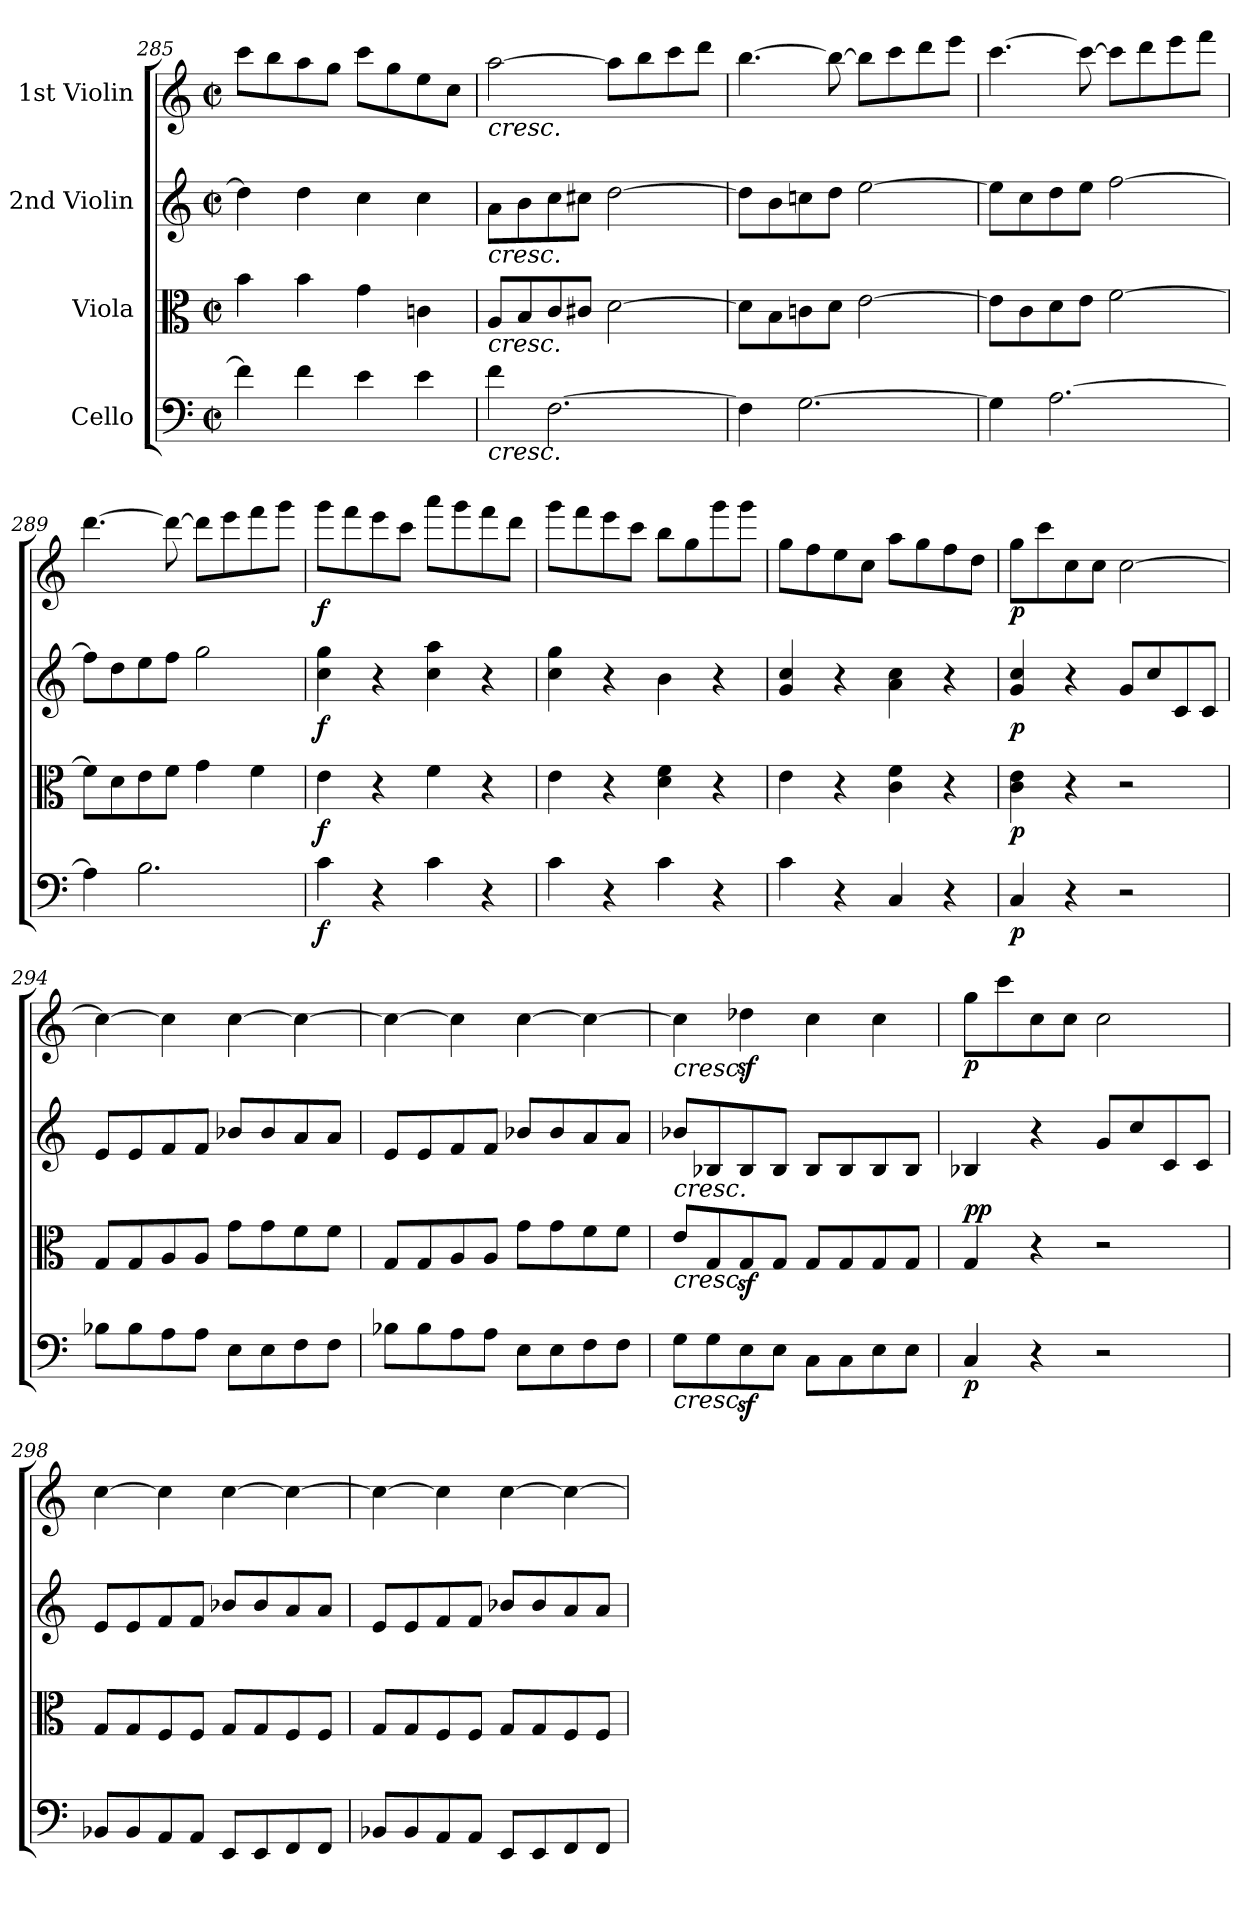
**kern	**dynam	**kern	**dynam	**kern	**dynam	**kern	**dynam
*part4	*part4	*part3	*part3	*part2	*part2	*part1	*part1
*staff4	*staff4	*staff3	*staff3	*staff2	*staff2	*staff1	*staff1
*I"Cello	*	*I"Viola	*	*I"2nd Violin	*	*I"1st Violin	*
*clefF4	*	*clefC3	*	*clefG2	*	*clefG2	*
*k[]	*	*k[]	*	*k[]	*	*k[]	*
*M2/2	*	*M2/2	*	*M2/2	*	*M2/2	*
*met(c|)	*	*met(c|)	*	*met(c|)	*	*met(c|)	*
=285	=285	=285	=285	=285	=285	=285	=285
4f\]	.	4b\	.	4dd\]	.	8ccc\L	.
.	.	.	.	.	.	8bb\	.
4f\	.	4b\	.	4dd\	.	8aa\	.
.	.	.	.	.	.	8gg\J	.
4e\	.	4g\	.	4cc\	.	8ccc\L	.
.	.	.	.	.	.	8gg\	.
4e\	.	4cn\	.	4cc\	.	8ee\	.
.	.	.	.	.	.	8cc\J	.
!!LO:LB:g=z
=286	=286	=286	=286	=286	=286	=286	=286
!	!	!	!	!	!	!LO:TX:b:i:t=cresc.	!
!	!	!	!	!LO:TX:b:i:t=cresc.	!	!	!
!	!	!LO:TX:b:i:t=cresc.	!	!	!	!	!
!LO:TX:b:i:t=cresc.	!	!	!	!	!	!	!
4f\	.	8A/L	.	8a\L	.	[2aa\	.
.	.	8B/	.	8b\	.	.	.
[2.F\	.	8c/	.	8cc\	.	.	.
.	.	8c#X/J	.	8cc#X\J	.	.	.
.	.	[2d\	.	[2dd\	.	8aa\L]	.
.	.	.	.	.	.	8bb\	.
.	.	.	.	.	.	8ccc\	.
.	.	.	.	.	.	8ddd\J	.
=287	=287	=287	=287	=287	=287	=287	=287
4F\]	.	8d\L]	.	8dd\L]	.	[4.bb\	.
.	.	8B\	.	8b\	.	.	.
[2.G\	.	8cn\	.	8ccn\	.	.	.
.	.	8d\J	.	8dd\J	.	8bb\_	.
.	.	[2e\	.	[2ee\	.	8bb\L]	.
.	.	.	.	.	.	8ccc\	.
.	.	.	.	.	.	8ddd\	.
.	.	.	.	.	.	8eee\J	.
=288	=288	=288	=288	=288	=288	=288	=288
4G\]	.	8e\L]	.	8ee\L]	.	[4.ccc\	.
.	.	8c\	.	8cc\	.	.	.
[2.A\	.	8d\	.	8dd\	.	.	.
.	.	8e\J	.	8ee\J	.	8ccc\_	.
.	.	[2f\	.	[2ff\	.	8ccc\L]	.
.	.	.	.	.	.	8ddd\	.
.	.	.	.	.	.	8eee\	.
.	.	.	.	.	.	8fff\J	.
=289	=289	=289	=289	=289	=289	=289	=289
4A\]	.	8f\L]	.	8ff\L]	.	[4.ddd\	.
.	.	8d\	.	8dd\	.	.	.
2.B\	.	8e\	.	8ee\	.	.	.
.	.	8f\J	.	8ff\J	.	8ddd\_	.
.	.	4g\	.	2gg\	.	8ddd\L]	.
.	.	.	.	.	.	8eee\	.
.	.	4f\	.	.	.	8fff\	.
.	.	.	.	.	.	8ggg\J	.
!!LO:PB:g=z
=290	=290	=290	=290	=290	=290	=290	=290
!	!LO:DY:b	!	!LO:DY:b	!	!LO:DY:b	!	!LO:DY:b
4c\	f	4e\	f	4cc\ 4gg\	f	8ggg\L	f
.	.	.	.	.	.	8fff\	.
4r	.	4r	.	4r	.	8eee\	.
.	.	.	.	.	.	8ccc\J	.
4c\	.	4f\	.	4cc\ 4aa\	.	8aaa\L	.
.	.	.	.	.	.	8ggg\	.
4r	.	4r	.	4r	.	8fff\	.
.	.	.	.	.	.	8ddd\J	.
=291	=291	=291	=291	=291	=291	=291	=291
4c\	.	4e\	.	4cc\ 4gg\	.	8ggg\L	.
.	.	.	.	.	.	8fff\	.
4r	.	4r	.	4r	.	8eee\	.
.	.	.	.	.	.	8ccc\J	.
4c\	.	4d\ 4f\	.	4b\	.	8bb\L	.
.	.	.	.	.	.	8gg\	.
4r	.	4r	.	4r	.	8ggg\	.
.	.	.	.	.	.	8ggg\J	.
=292	=292	=292	=292	=292	=292	=292	=292
4c\	.	4e\	.	4g/ 4cc/	.	8gg\L	.
.	.	.	.	.	.	8ff\	.
4r	.	4r	.	4r	.	8ee\	.
.	.	.	.	.	.	8cc\J	.
4C/	.	4c\ 4f\	.	4a\ 4cc\	.	8aa\L	.
.	.	.	.	.	.	8gg\	.
4r	.	4r	.	4r	.	8ff\	.
.	.	.	.	.	.	8dd\J	.
=293	=293	=293	=293	=293	=293	=293	=293
!	!LO:DY:b	!	!LO:DY:b	!	!LO:DY:b	!	!LO:DY:b
4C/	p	4c\ 4e\	p	4g/ 4cc/	p	8gg\L	p
.	.	.	.	.	.	8ccc\	.
4r	.	4r	.	4r	.	8cc\	.
.	.	.	.	.	.	8cc\J	.
2r	.	2r	.	8g/L	.	[2cc\	.
.	.	.	.	8cc/	.	.	.
.	.	.	.	8c/	.	.	.
.	.	.	.	8c/J	.	.	.
!!LO:LB:g=z
=294	=294	=294	=294	=294	=294	=294	=294
8B-X\L	.	8G/L	.	8e/L	.	4cc\_	.
8B-\	.	8G/	.	8e/	.	.	.
8A\	.	8A/	.	8f/	.	4cc\]	.
8A\J	.	8A/J	.	8f/J	.	.	.
8E\L	.	8g\L	.	8b-X/L	.	[4cc\	.
8E\	.	8g\	.	8b-/	.	.	.
8F\	.	8f\	.	8a/	.	4cc\_	.
8F\J	.	8f\J	.	8a/J	.	.	.
=295	=295	=295	=295	=295	=295	=295	=295
8B-X\L	.	8G/L	.	8e/L	.	4cc\_	.
8B-\	.	8G/	.	8e/	.	.	.
8A\	.	8A/	.	8f/	.	4cc\]	.
8A\J	.	8A/J	.	8f/J	.	.	.
8E\L	.	8g\L	.	8b-X/L	.	[4cc\	.
8E\	.	8g\	.	8b-/	.	.	.
8F\	.	8f\	.	8a/	.	4cc\_	.
8F\J	.	8f\J	.	8a/J	.	.	.
=296	=296	=296	=296	=296	=296	=296	=296
!	!	!	!	!	!	!LO:TX:b:i:t=cresc.	!
!	!	!	!	!LO:TX:b:i:t=cresc.	!	!	!
!	!	!LO:TX:b:i:t=cresc.	!	!	!	!	!
!LO:TX:b:i:t=cresc.	!	!	!	!	!	!	!
8G\L	.	8e/L	.	8b-X/L	.	4cc\]	.
8G\	.	8G/	.	8B-X/	.	.	.
8Ez<\	.	8Gz>/	.	8B-/	.	4dd-Xz<\	.
8E\J	.	8G/J	.	8B-/J	.	.	.
8C\L	.	8G/L	.	8B-/L	.	4cc\	.
8C\	.	8G/	.	8B-/	.	.	.
8E\	.	8G/	.	8B-/	.	4cc\	.
8E\J	.	8G/J	.	8B-/J	.	.	.
=297	=297	=297	=297	=297	=297	=297	=297
!	!LO:DY:b	!	!LO:DY:b	!	!	!	!
!	!	!	!LO:DY:n=1:a	!	!	!	!LO:DY:b
4C/	p	4G/	p p	4B-X/	.	8gg\L	p
.	.	.	.	.	.	8ccc\	.
4r	.	4r	.	4r	.	8cc\	.
.	.	.	.	.	.	8cc\J	.
2r	.	2r	.	8g/L	.	2cc\	.
.	.	.	.	8cc/	.	.	.
.	.	.	.	8c/	.	.	.
.	.	.	.	8c/J	.	.	.
!!LO:LB:g=z
=298	=298	=298	=298	=298	=298	=298	=298
8BB-X/L	.	8G/L	.	8e/L	.	[4cc\	.
8BB-/	.	8G/	.	8e/	.	.	.
8AA/	.	8F/	.	8f/	.	4cc\]	.
8AA/J	.	8F/J	.	8f/J	.	.	.
8EE/L	.	8G/L	.	8b-X/L	.	[4cc\	.
8EE/	.	8G/	.	8b-/	.	.	.
8FF/	.	8F/	.	8a/	.	4cc\_	.
8FF/J	.	8F/J	.	8a/J	.	.	.
=299	=299	=299	=299	=299	=299	=299	=299
8BB-X/L	.	8G/L	.	8e/L	.	4cc\_	.
8BB-/	.	8G/	.	8e/	.	.	.
8AA/	.	8F/	.	8f/	.	4cc\]	.
8AA/J	.	8F/J	.	8f/J	.	.	.
8EE/L	.	8G/L	.	8b-X/L	.	[4cc\	.
8EE/	.	8G/	.	8b-/	.	.	.
8FF/	.	8F/	.	8a/	.	4cc\_	.
8FF/J	.	8F/J	.	8a/J	.	.	.
=	=	=	=	=	=	=	=
*-	*-	*-	*-	*-	*-	*-	*-
